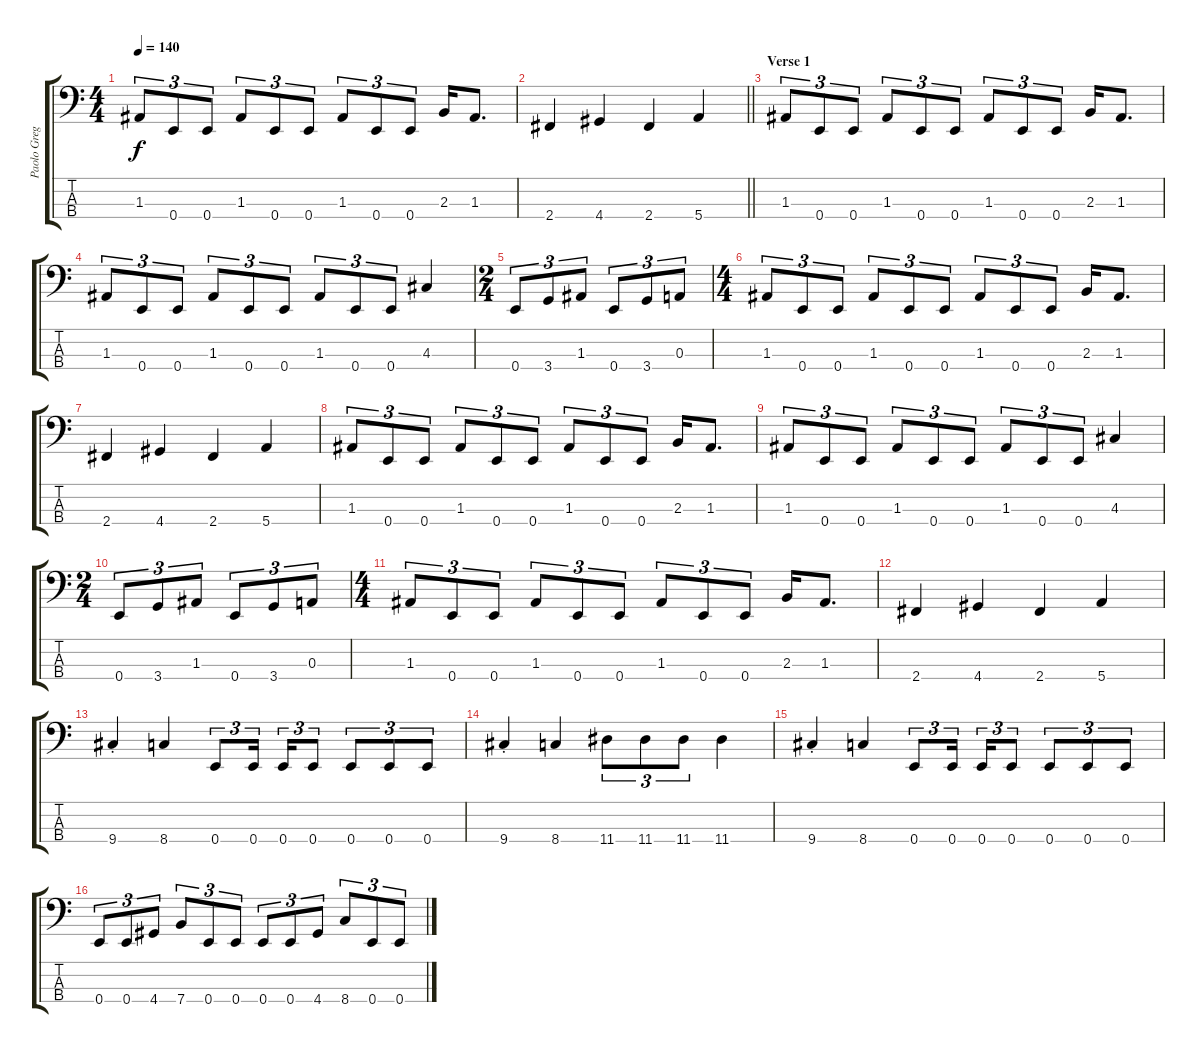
\track ("Paolo Gregoletto" "Paolo Greg") {instrument electricbassfinger}
\staff {score tabs}
\tuning (G2 D2 A1 E1) {hide}
\ts (4 4)
\tempo 140
\clef f4
\ks c
1.3.8{tu (3 2) dy f} 0.4.8{tu (3 2)} 0.4.8{tu (3 2)} 1.3.8{tu (3 2)} 0.4.8{tu (3 2)} 0.4.8{tu (3 2)} 1.3.8{tu (3 2)} 0.4.8{tu (3 2)} 0.4.8{tu (3 2)} 2.3.16 1.3.8{d} |
\barLineRight lightlight
2.4.4 4.4.4 2.4.4 5.4.4 |
\section ("" "Verse 1")
1.3.8{tu (3 2)} 0.4.8{tu (3 2)} 0.4.8{tu (3 2)} 1.3.8{tu (3 2)} 0.4.8{tu (3 2)} 0.4.8{tu (3 2)} 1.3.8{tu (3 2)} 0.4.8{tu (3 2)} 0.4.8{tu (3 2)} 2.3.16 1.3.8{d} |
1.3.8{tu (3 2)} 0.4.8{tu (3 2)} 0.4.8{tu (3 2)} 1.3.8{tu (3 2)} 0.4.8{tu (3 2)} 0.4.8{tu (3 2)} 1.3.8{tu (3 2)} 0.4.8{tu (3 2)} 0.4.8{tu (3 2)} 4.3.4 |
\ts (2 4)
0.4.8{tu (3 2)} 3.4.8{tu (3 2)} 1.3.8{tu (3 2)} 0.4.8{tu (3 2)} 3.4.8{tu (3 2)} 0.3.8{tu (3 2)} |
\ts (4 4)
1.3.8{tu (3 2)} 0.4.8{tu (3 2)} 0.4.8{tu (3 2)} 1.3.8{tu (3 2)} 0.4.8{tu (3 2)} 0.4.8{tu (3 2)} 1.3.8{tu (3 2)} 0.4.8{tu (3 2)} 0.4.8{tu (3 2)} 2.3.16 1.3.8{d} |
2.4.4 4.4.4 2.4.4 5.4.4 |
1.3.8{tu (3 2)} 0.4.8{tu (3 2)} 0.4.8{tu (3 2)} 1.3.8{tu (3 2)} 0.4.8{tu (3 2)} 0.4.8{tu (3 2)} 1.3.8{tu (3 2)} 0.4.8{tu (3 2)} 0.4.8{tu (3 2)} 2.3.16 1.3.8{d} |
1.3.8{tu (3 2)} 0.4.8{tu (3 2)} 0.4.8{tu (3 2)} 1.3.8{tu (3 2)} 0.4.8{tu (3 2)} 0.4.8{tu (3 2)} 1.3.8{tu (3 2)} 0.4.8{tu (3 2)} 0.4.8{tu (3 2)} 4.3.4 |
\ts (2 4)
0.4.8{tu (3 2)} 3.4.8{tu (3 2)} 1.3.8{tu (3 2)} 0.4.8{tu (3 2)} 3.4.8{tu (3 2)} 0.3.8{tu (3 2)} |
\ts (4 4)
1.3.8{tu (3 2)} 0.4.8{tu (3 2)} 0.4.8{tu (3 2)} 1.3.8{tu (3 2)} 0.4.8{tu (3 2)} 0.4.8{tu (3 2)} 1.3.8{tu (3 2)} 0.4.8{tu (3 2)} 0.4.8{tu (3 2)} 2.3.16 1.3.8{d} |
2.4.4 4.4.4 2.4.4 5.4.4 |
9.4{st}.4 8.4.4 0.4.8{tu (3 2)} 0.4.16{tu (3 2) beam splitsecondary} 0.4.16{tu (3 2)} 0.4.8{tu (3 2)} 0.4.8{tu (3 2)} 0.4.8{tu (3 2)} 0.4.8{tu (3 2)} |
9.4{st}.4 8.4.4 11.4.8{tu (3 2)} 11.4.8{tu (3 2)} 11.4.8{tu (3 2)} 11.4.4 |
9.4{st}.4 8.4.4 0.4.8{tu (3 2)} 0.4.16{tu (3 2) beam splitsecondary} 0.4.16{tu (3 2)} 0.4.8{tu (3 2)} 0.4.8{tu (3 2)} 0.4.8{tu (3 2)} 0.4.8{tu (3 2)} |
0.4.8{tu (3 2)} 0.4.8{tu (3 2)} 4.4.8{tu (3 2)} 7.4.8{tu (3 2)} 0.4.8{tu (3 2)} 0.4.8{tu (3 2)} 0.4.8{tu (3 2)} 0.4.8{tu (3 2)} 4.4.8{tu (3 2)} 8.4.8{tu (3 2)} 0.4.8{tu (3 2)} 0.4.8{tu (3 2)}
